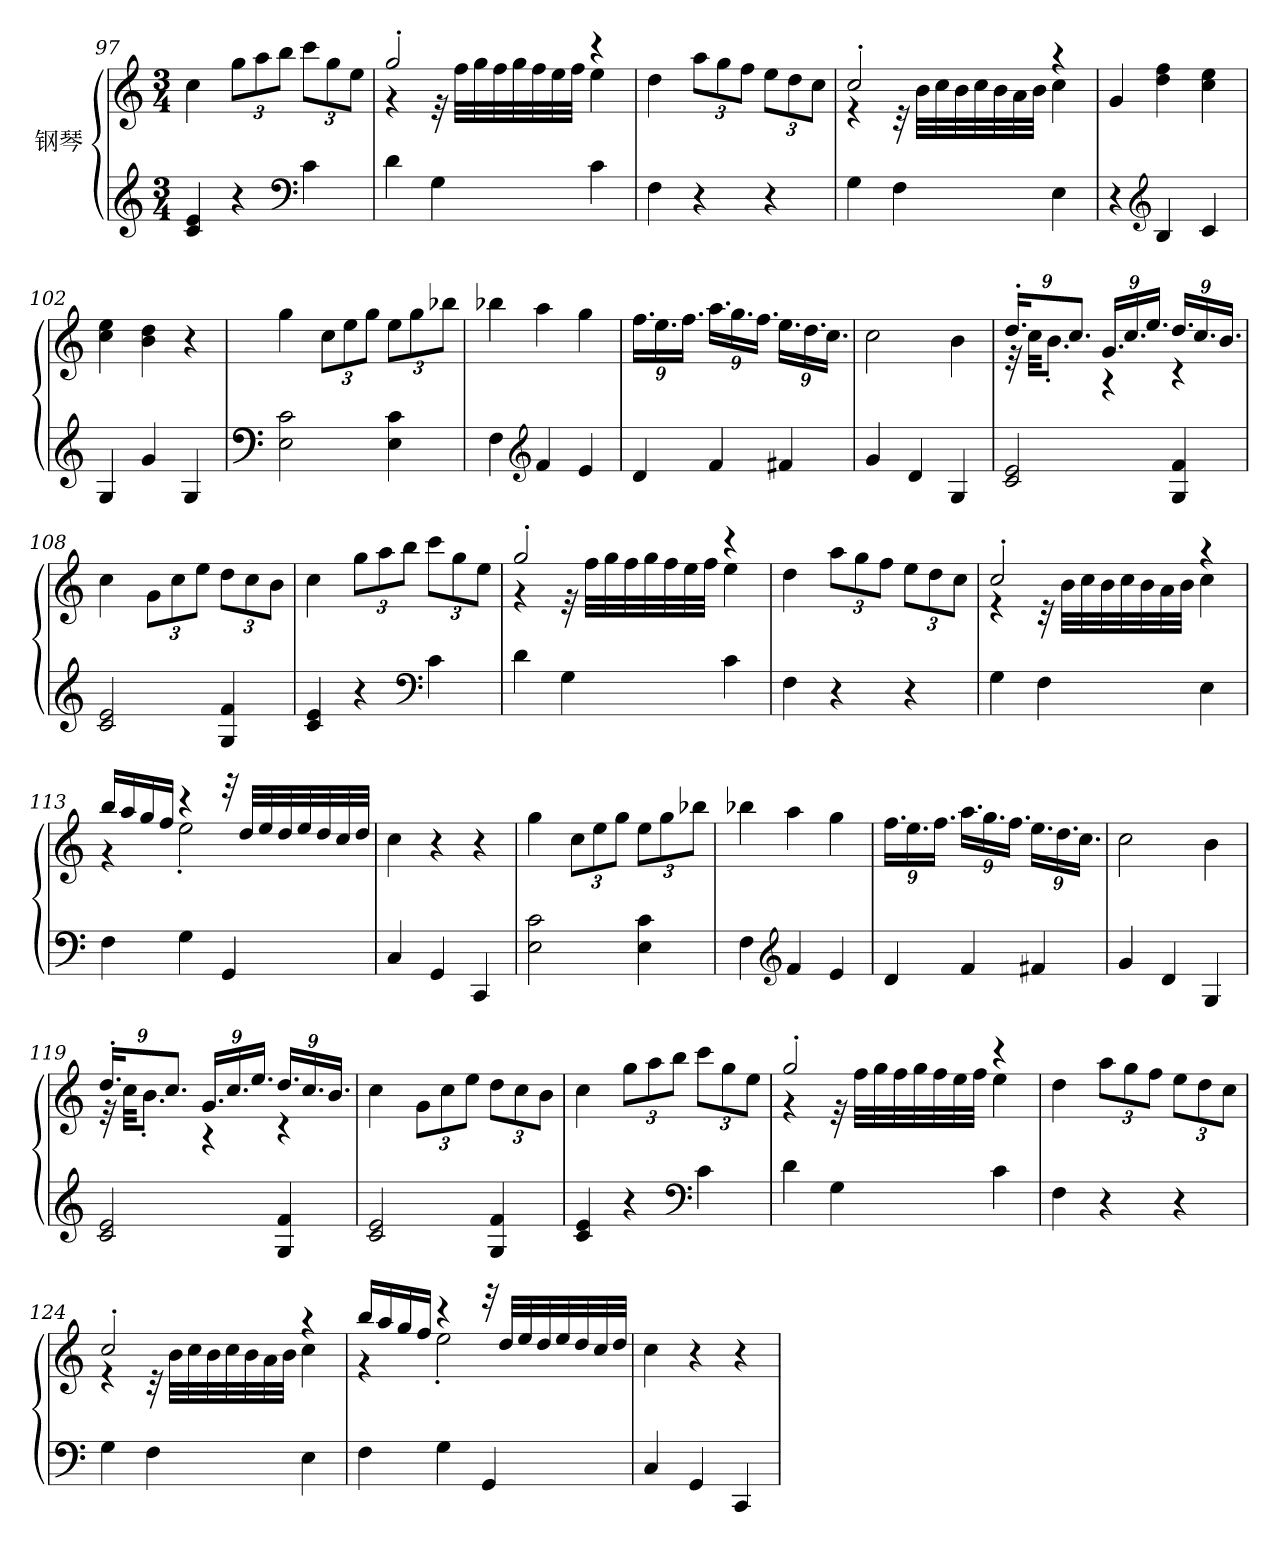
**kern	**kern
*part2	*part1
*staff2	*staff1
*I"钢琴	*I"钢琴
*clefG2	*clefG2
*k[]	*k[]
*M3/4	*M3/4
=97	=97
4c/ 4e/	4cc\
*	*Xbrackettup
4r	12gg\L
.	12aa\
.	12bb\J
*clefF4	*
4c\	12ccc\L
.	12gg\
.	12ee\J
!!LO:LB:g=z
=98	=98
*	*^
4d\	2gg'/	4r
4G\	.	32r
.	.	32ff\LLL
.	.	32gg\
.	.	32ff\
.	.	32gg\
.	.	32ff\
.	.	32ee\
.	.	32ff\JJJ
4c\	4r	4ee\
*	*v	*v
=99	=99
4F\	4dd\
4r	12aa\L
.	12gg\
.	12ff\J
4r	12ee\L
.	12dd\
.	12cc\J
=100	=100
*	*^
4G\	2cc'/	4r
4F\	.	32r
.	.	32b\LLL
.	.	32cc\
.	.	32b\
.	.	32cc\
.	.	32b\
.	.	32a\
.	.	32b\JJJ
4E\	4r	4cc\
*	*v	*v
=101	=101
4r	4g/
*clefG2	*
4B/	4dd\ 4ff\
4c/	4cc\ 4ee\
=102	=102
4G/	4cc\ 4ee\
4g/	4b\ 4dd\
4G/	4r
!!LO:LB:g=z
=103	=103
*clefF4	*
2E\ 2c\	4gg\
.	12cc\L
.	12ee\
.	12gg\J
4E\ 4c\	12ee\L
.	12gg\
.	12bb-X\J
=104	=104
4F\	4bb-X\
*clefG2	*
4f/	4aa\
4e/	4gg\
=105	=105
4d/	18.ff\LL
.	18.ee\
.	18.ff\JJ
4f/	18.aa\LL
.	18.gg\
.	18.ff\JJ
4f#X/	18.ee\LL
.	18.dd\
.	18.cc\JJ
=106	=106
4g/	2cc\
4d/	.
4G/	4b\
!!LO:LB:g=z
=107	=107
*	*^
2c/ 2e/	18.dd'/KL	32r
.	.	32cc\KKL
.	.	8.b'\J
.	9.cc/J	.
.	18.g/LL	4r
.	18.cc/	.
.	18.ee/JJ	.
4G/ 4f/	18.dd/LL	4r
.	18.cc/	.
.	18.b/JJ	.
*	*v	*v
=108	=108
2c/ 2e/	4cc\
.	12g\L
.	12cc\
.	12ee\J
4G/ 4f/	12dd\L
.	12cc\
.	12b\J
=109	=109
4c/ 4e/	4cc\
4r	12gg\L
.	12aa\
.	12bb\J
*clefF4	*
4c\	12ccc\L
.	12gg\
.	12ee\J
=110	=110
*	*^
4d\	2gg'/	4r
4G\	.	32r
.	.	32ff\LLL
.	.	32gg\
.	.	32ff\
.	.	32gg\
.	.	32ff\
.	.	32ee\
.	.	32ff\JJJ
4c\	4r	4ee\
*	*v	*v
!!LO:LB:g=z
=111	=111
4F\	4dd\
4r	12aa\L
.	12gg\
.	12ff\J
4r	12ee\L
.	12dd\
.	12cc\J
=112	=112
*	*^
4G\	2cc'/	4r
4F\	.	32r
.	.	32b\LLL
.	.	32cc\
.	.	32b\
.	.	32cc\
.	.	32b\
.	.	32a\
.	.	32b\JJJ
4E\	4r	4cc\
=113	=113	=113
4F\	16bb/LL	4r
.	16aa/	.
.	16gg/	.
.	16ff/JJ	.
4G\	4r	2ee'\
4GG/	32r	.
.	32dd/LLL	.
.	32ee/	.
.	32dd/	.
.	32ee/	.
.	32dd/	.
.	32cc/	.
.	32dd/JJJ	.
*	*v	*v
=114	=114
4C/	4cc\
4GG/	4r
4CC/	4r
=115	=115
2E\ 2c\	4gg\
.	12cc\L
.	12ee\
.	12gg\J
4E\ 4c\	12ee\L
.	12gg\
.	12bb-X\J
!!LO:PB:g=z
=116	=116
4F\	4bb-X\
*clefG2	*
4f/	4aa\
4e/	4gg\
=117	=117
4d/	18.ff\LL
.	18.ee\
.	18.ff\JJ
4f/	18.aa\LL
.	18.gg\
.	18.ff\JJ
4f#X/	18.ee\LL
.	18.dd\
.	18.cc\JJ
=118	=118
4g/	2cc\
4d/	.
4G/	4b\
=119	=119
*	*^
2c/ 2e/	18.dd'/KL	32r
.	.	32cc\KKL
.	.	8.b'\J
.	9.cc/J	.
.	18.g/LL	4r
.	18.cc/	.
.	18.ee/JJ	.
4G/ 4f/	18.dd/LL	4r
.	18.cc/	.
.	18.b/JJ	.
*	*v	*v
!!LO:LB:g=z
=120	=120
2c/ 2e/	4cc\
.	12g\L
.	12cc\
.	12ee\J
4G/ 4f/	12dd\L
.	12cc\
.	12b\J
=121	=121
4c/ 4e/	4cc\
4r	12gg\L
.	12aa\
.	12bb\J
*clefF4	*
4c\	12ccc\L
.	12gg\
.	12ee\J
=122	=122
*	*^
4d\	2gg'/	4r
4G\	.	32r
.	.	32ff\LLL
.	.	32gg\
.	.	32ff\
.	.	32gg\
.	.	32ff\
.	.	32ee\
.	.	32ff\JJJ
4c\	4r	4ee\
*	*v	*v
=123	=123
4F\	4dd\
4r	12aa\L
.	12gg\
.	12ff\J
4r	12ee\L
.	12dd\
.	12cc\J
!!LO:LB:g=z
=124	=124
*	*^
4G\	2cc'/	4r
4F\	.	32r
.	.	32b\LLL
.	.	32cc\
.	.	32b\
.	.	32cc\
.	.	32b\
.	.	32a\
.	.	32b\JJJ
4E\	4r	4cc\
=125	=125	=125
4F\	16bb/LL	4r
.	16aa/	.
.	16gg/	.
.	16ff/JJ	.
4G\	4r	2ee'\
4GG/	32r	.
.	32dd/LLL	.
.	32ee/	.
.	32dd/	.
.	32ee/	.
.	32dd/	.
.	32cc/	.
.	32dd/JJJ	.
*	*v	*v
=126	=126
4C/	4cc\
4GG/	4r
4CC/	4r
=	=
*-	*-
